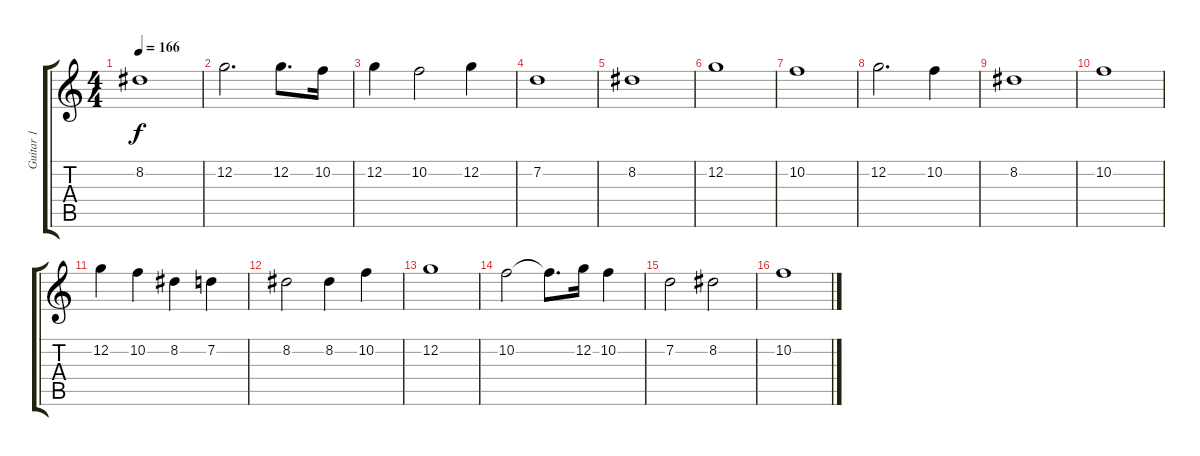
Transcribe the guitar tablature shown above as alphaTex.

\track ("Guitar 1" "Guitar 1") {instrument overdrivenguitar}
\staff {score tabs}
\tuning (C4 G3 Eb3 Bb2 F2 C2) {hide}
\ts (4 4)
\tempo 166
\clef g2
\ks c
8.2.1{dy f} |
12.2.2{d} 12.2.8{d} 10.2.16 |
12.2.4 10.2.2 12.2.4 |
7.2.1 |
8.2.1 |
12.2.1 |
10.2.1 |
12.2.2{d} 10.2.4 |
8.2.1 |
10.2.1 |
12.2.4 10.2.4 8.2.4 7.2.4 |
8.2.2 8.2.4 10.2.4 |
12.2.1 |
10.2.2 10.2{t}.8{d} 12.2.16 10.2.4 |
7.2.2 8.2.2 |
10.2.1
